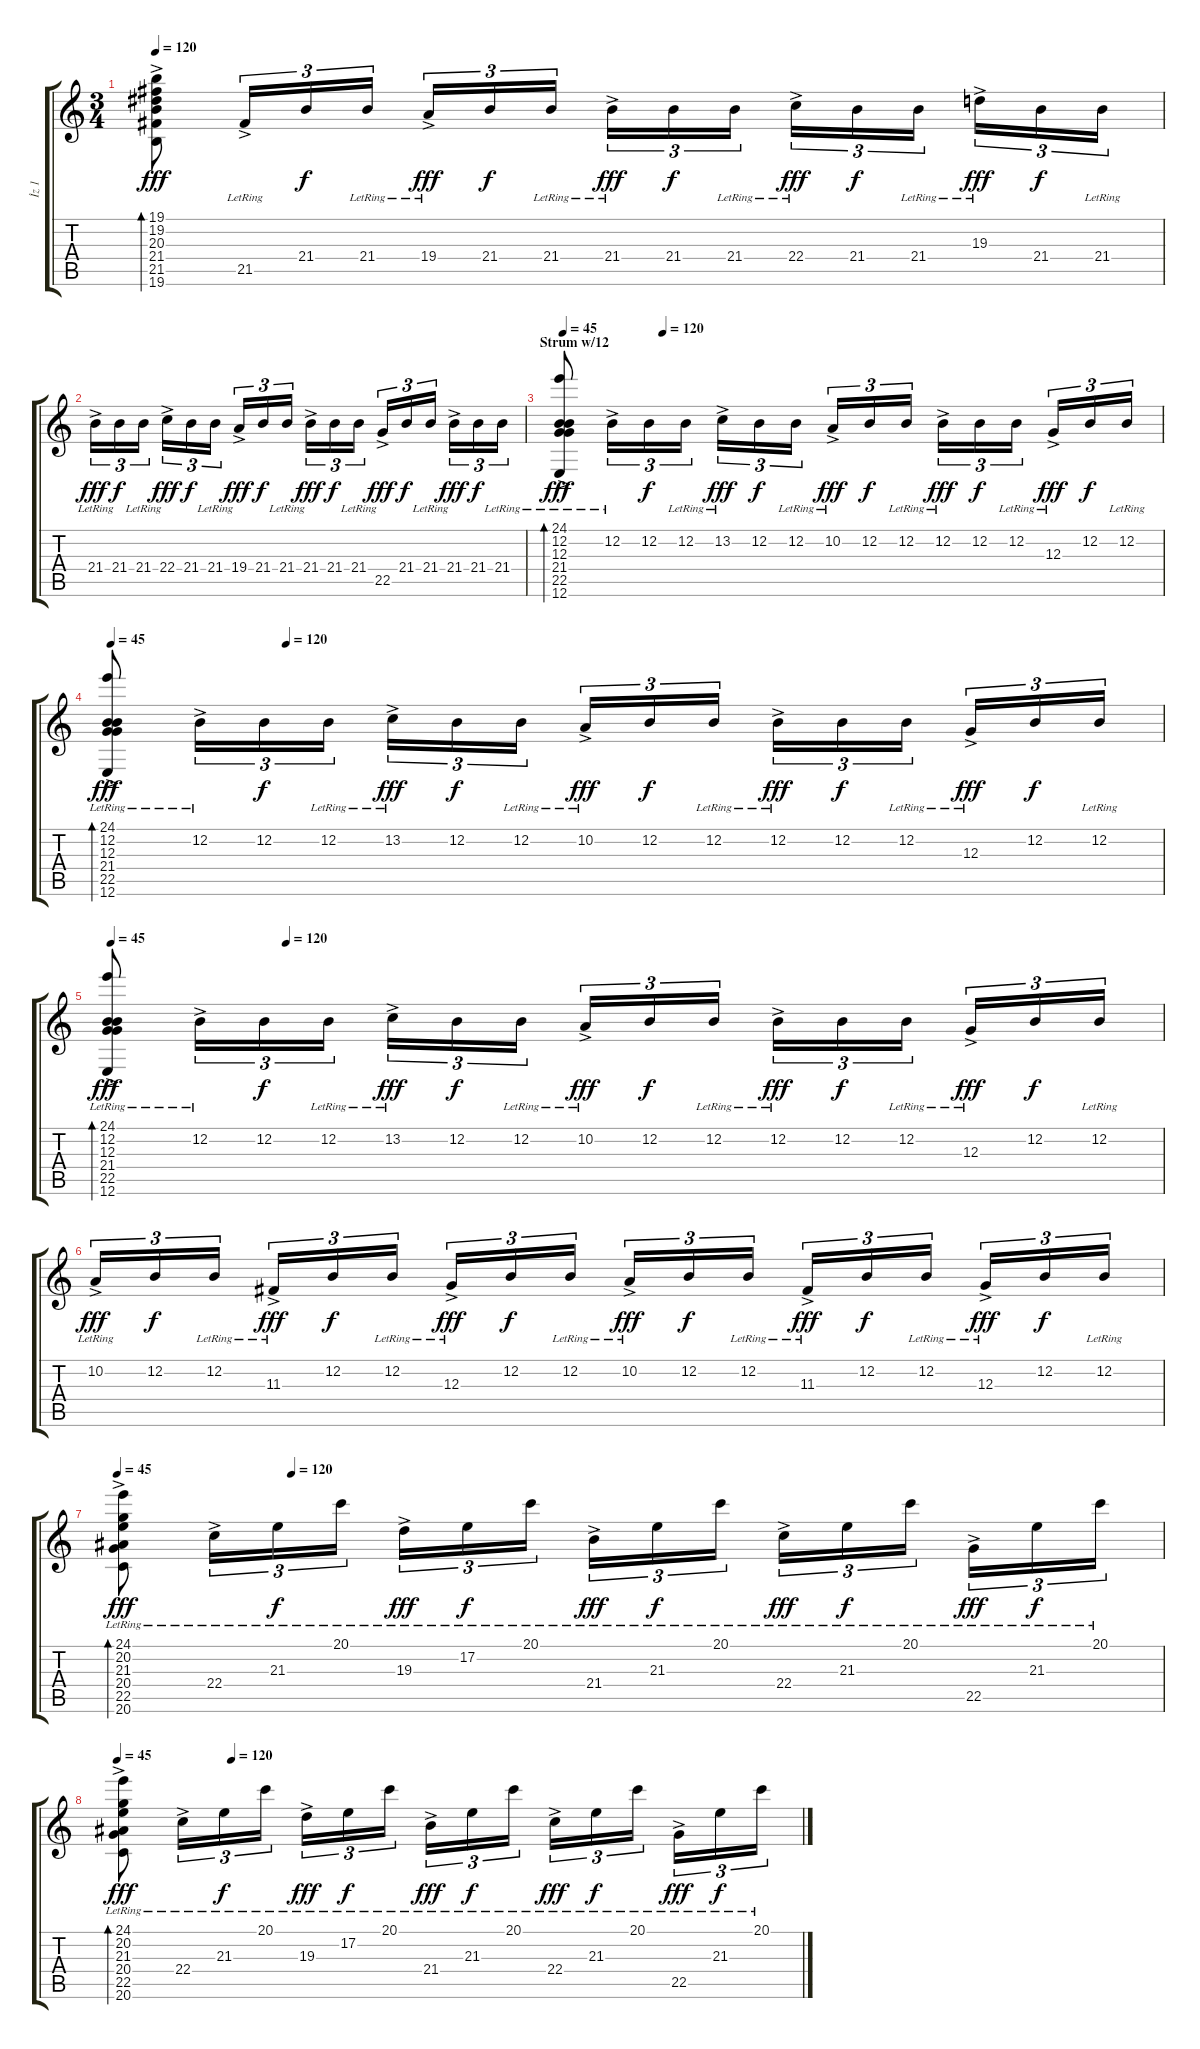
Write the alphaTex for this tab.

\track ("İz 1" "İz 1") {instrument stringensemble1}
\staff {score tabs}
\tuning (E4 B3 G3 D3 A2 E2) {hide}
\ts (3 4)
\tempo 120
\clef g2
\ks c
(19.1{ac} 19.2{ac} 20.3{ac} 21.4{ac} 21.5{ac} 19.6{ac}).8{bd 120 dy fff} 21.5{ac lr}.16{tu (3 2)} 21.4.16{tu (3 2) dy f} 21.4{lr}.16{tu (3 2)} 19.4{ac lr}.16{tu (3 2) dy fff} 21.4.16{tu (3 2) dy f} 21.4{lr}.16{tu (3 2)} 21.4{ac lr}.16{tu (3 2) dy fff} 21.4.16{tu (3 2) dy f} 21.4{lr}.16{tu (3 2)} 22.4{ac lr}.16{tu (3 2) dy fff} 21.4.16{tu (3 2) dy f} 21.4{lr}.16{tu (3 2)} 19.3{ac lr}.16{tu (3 2) dy fff} 21.4.16{tu (3 2) dy f} 21.4{lr}.16{tu (3 2)} |
21.4{ac lr}.16{tu (3 2) dy fff} 21.4.16{tu (3 2) dy f} 21.4{lr}.16{tu (3 2)} 22.4{ac lr}.16{tu (3 2) dy fff} 21.4.16{tu (3 2) dy f} 21.4{lr}.16{tu (3 2)} 19.4{ac lr}.16{tu (3 2) dy fff} 21.4.16{tu (3 2) dy f} 21.4{lr}.16{tu (3 2)} 21.4{ac lr}.16{tu (3 2) dy fff} 21.4.16{tu (3 2) dy f} 21.4{lr}.16{tu (3 2)} 22.5{ac lr}.16{tu (3 2) dy fff} 21.4.16{tu (3 2) dy f} 21.4{lr}.16{tu (3 2)} 21.4{ac lr}.16{tu (3 2) dy fff} 21.4.16{tu (3 2) dy f} 21.4{lr}.16{tu (3 2)} |
\section ("" "Strum w/12")
\tempo 45
\tempo (120 0.16666666666666666)
(24.1{ac} 12.2{ac lr} 12.3{ac lr} 21.4{ac} 22.5{ac} 12.6{ac lr}).8{bd 120 dy fff} 12.2{ac lr}.16{tu (3 2)} 12.2.16{tu (3 2) dy f} 12.2{lr}.16{tu (3 2)} 13.2{ac lr}.16{tu (3 2) dy fff} 12.2.16{tu (3 2) dy f} 12.2{lr}.16{tu (3 2)} 10.2{ac lr}.16{tu (3 2) dy fff} 12.2.16{tu (3 2) dy f} 12.2{lr}.16{tu (3 2)} 12.2{ac lr}.16{tu (3 2) dy fff} 12.2.16{tu (3 2) dy f} 12.2{lr}.16{tu (3 2)} 12.3{ac lr}.16{tu (3 2) dy fff} 12.2.16{tu (3 2) dy f} 12.2{lr}.16{tu (3 2)} |
\tempo 45
\tempo (120 0.16666666666666666)
(24.1{ac} 12.2{ac lr} 12.3{ac lr} 21.4{ac} 22.5{ac} 12.6{ac lr}).8{bd 120 dy fff} 12.2{ac lr}.16{tu (3 2)} 12.2.16{tu (3 2) dy f} 12.2{lr}.16{tu (3 2)} 13.2{ac lr}.16{tu (3 2) dy fff} 12.2.16{tu (3 2) dy f} 12.2{lr}.16{tu (3 2)} 10.2{ac lr}.16{tu (3 2) dy fff} 12.2.16{tu (3 2) dy f} 12.2{lr}.16{tu (3 2)} 12.2{ac lr}.16{tu (3 2) dy fff} 12.2.16{tu (3 2) dy f} 12.2{lr}.16{tu (3 2)} 12.3{ac lr}.16{tu (3 2) dy fff} 12.2.16{tu (3 2) dy f} 12.2{lr}.16{tu (3 2)} |
\tempo 45
\tempo (120 0.16666666666666666)
(24.1{ac} 12.2{ac lr} 12.3{ac lr} 21.4{ac} 22.5{ac} 12.6{ac lr}).8{bd 120 dy fff} 12.2{ac lr}.16{tu (3 2)} 12.2.16{tu (3 2) dy f} 12.2{lr}.16{tu (3 2)} 13.2{ac lr}.16{tu (3 2) dy fff} 12.2.16{tu (3 2) dy f} 12.2{lr}.16{tu (3 2)} 10.2{ac lr}.16{tu (3 2) dy fff} 12.2.16{tu (3 2) dy f} 12.2{lr}.16{tu (3 2)} 12.2{ac lr}.16{tu (3 2) dy fff} 12.2.16{tu (3 2) dy f} 12.2{lr}.16{tu (3 2)} 12.3{ac lr}.16{tu (3 2) dy fff} 12.2.16{tu (3 2) dy f} 12.2{lr}.16{tu (3 2)} |
10.2{ac lr}.16{tu (3 2) dy fff} 12.2.16{tu (3 2) dy f} 12.2{lr}.16{tu (3 2)} 11.3{ac lr}.16{tu (3 2) dy fff} 12.2.16{tu (3 2) dy f} 12.2{lr}.16{tu (3 2)} 12.3{ac lr}.16{tu (3 2) dy fff} 12.2.16{tu (3 2) dy f} 12.2{lr}.16{tu (3 2)} 10.2{ac lr}.16{tu (3 2) dy fff} 12.2.16{tu (3 2) dy f} 12.2{lr}.16{tu (3 2)} 11.3{ac lr}.16{tu (3 2) dy fff} 12.2.16{tu (3 2) dy f} 12.2{lr}.16{tu (3 2)} 12.3{ac lr}.16{tu (3 2) dy fff} 12.2.16{tu (3 2) dy f} 12.2{lr}.16{tu (3 2)} |
\tempo 45
\tempo (120 0.16666666666666666)
(24.1{ac} 20.2{ac lr} 21.3{ac lr} 20.4{ac} 22.5{ac} 20.6{ac lr}).8{bd 120 dy fff} 22.4{ac lr}.16{tu (3 2)} 21.3{lr}.16{tu (3 2) dy f} 20.1{lr}.16{tu (3 2)} 19.3{ac lr}.16{tu (3 2) dy fff} 17.2{lr}.16{tu (3 2) dy f} 20.1{lr}.16{tu (3 2)} 21.4{ac lr}.16{tu (3 2) dy fff} 21.3{lr}.16{tu (3 2) dy f} 20.1{lr}.16{tu (3 2)} 22.4{ac lr}.16{tu (3 2) dy fff} 21.3{lr}.16{tu (3 2) dy f} 20.1{lr}.16{tu (3 2)} 22.5{ac lr}.16{tu (3 2) dy fff} 21.3{lr}.16{tu (3 2) dy f} 20.1{lr}.16{tu (3 2)} |
\tempo 45
\tempo (120 0.16666666666666666)
(24.1{ac} 20.2{ac lr} 21.3{ac lr} 20.4{ac} 22.5{ac} 20.6{ac lr}).8{bd 120 dy fff} 22.4{ac lr}.16{tu (3 2)} 21.3{lr}.16{tu (3 2) dy f} 20.1{lr}.16{tu (3 2)} 19.3{ac lr}.16{tu (3 2) dy fff} 17.2{lr}.16{tu (3 2) dy f} 20.1{lr}.16{tu (3 2)} 21.4{ac lr}.16{tu (3 2) dy fff} 21.3{lr}.16{tu (3 2) dy f} 20.1{lr}.16{tu (3 2)} 22.4{ac lr}.16{tu (3 2) dy fff} 21.3{lr}.16{tu (3 2) dy f} 20.1{lr}.16{tu (3 2)} 22.5{ac lr}.16{tu (3 2) dy fff} 21.3{lr}.16{tu (3 2) dy f} 20.1{lr}.16{tu (3 2)}
